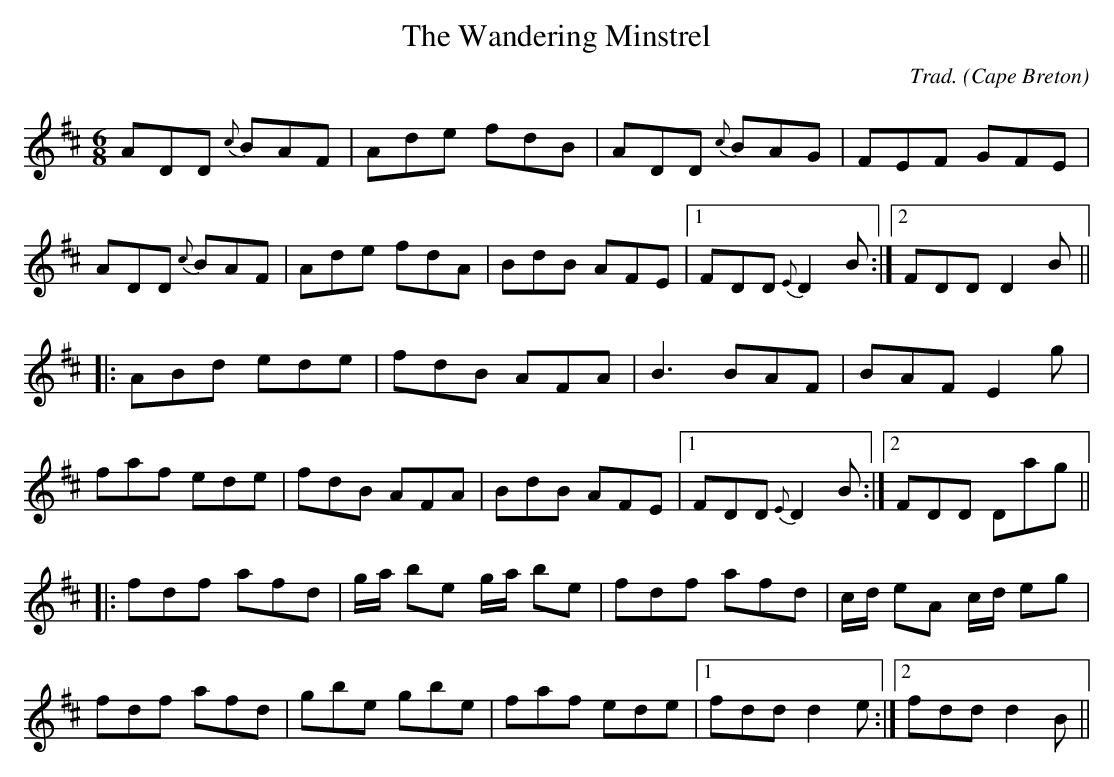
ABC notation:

X:1
T: Wandering Minstrel, The
C: Trad.
O: Cape Breton
M: 6/8
L: 1/8
K: D
ADD {c}BAF|Ade fdB|ADD {c}BAG|FEF GFE|
ADD {c}BAF|Ade fdA|BdB AFE|1 FDD {E}D2B:|2 FDD D2B||
|:ABd ede|fdB AFA|B3 BAF|BAF E2g|
faf ede|fdB AFA|BdB AFE|1FDD {E}D2B:|2FDD Dag||
|:fdf afd|g/2a/2 be g/2a/2 be|fdf afd|c/2d/2 eA c/2d/2 eg|
fdf afd|gbe gbe|faf ede|1 fdd d2e:|2 fdd d2B||
